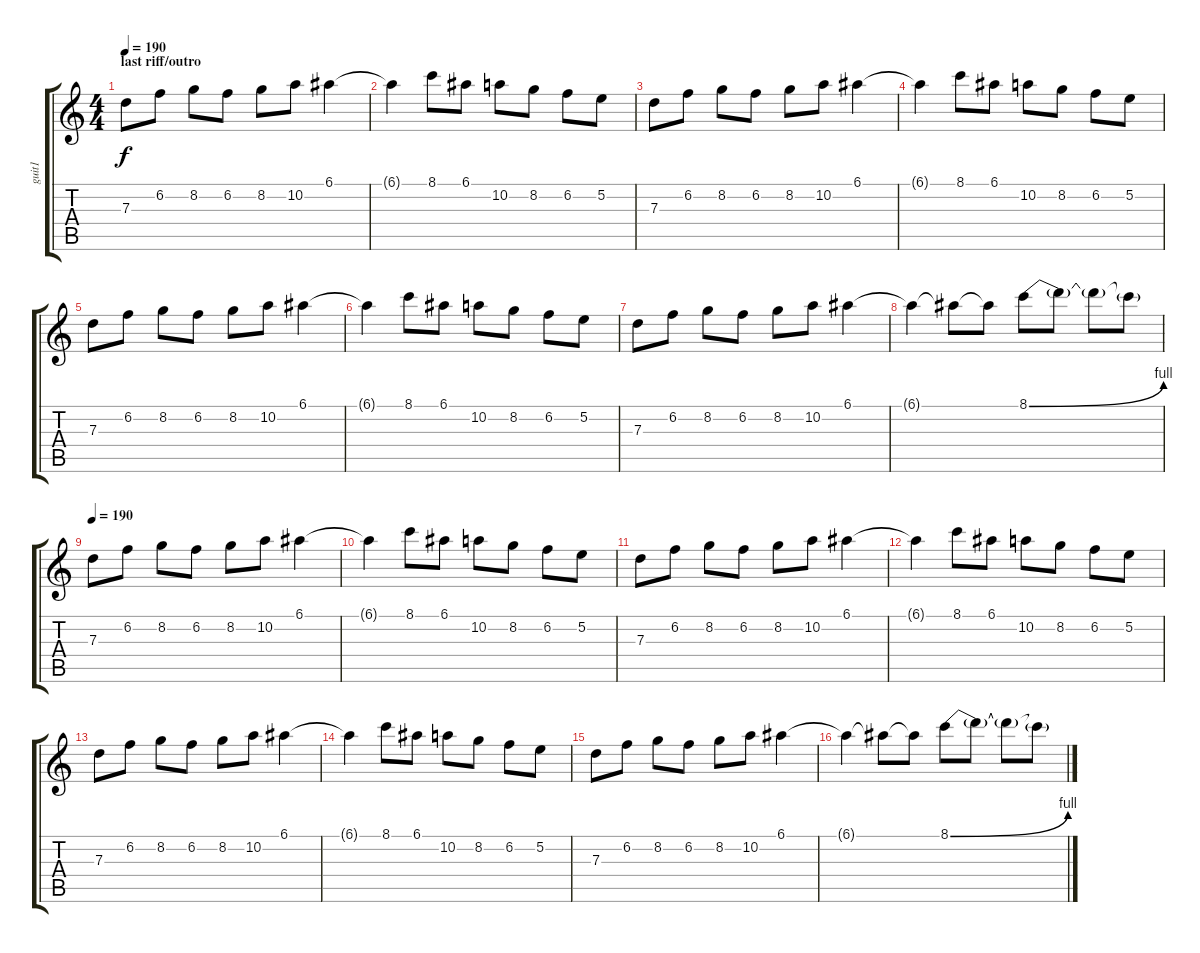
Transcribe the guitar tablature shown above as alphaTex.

\track ("guit1" "guit1") {instrument electricguitarclean}
\staff {score tabs}
\tuning (E4 B3 G3 D3 A2 D2) {hide}
\ts (4 4)
\section ("" "last riff/outro")
\tempo 190
\clef g2
\ks c
7.3.8{dy f instrument distortionguitar} 6.2.8 8.2.8 6.2.8 8.2.8 10.2.8 6.1.4 |
6.1{t}.4 8.1.8 6.1.8 10.2.8 8.2.8 6.2.8 5.2.8 |
7.3.8 6.2.8 8.2.8 6.2.8 8.2.8 10.2.8 6.1.4 |
6.1{t}.4 8.1.8 6.1.8 10.2.8 8.2.8 6.2.8 5.2.8 |
7.3.8 6.2.8 8.2.8 6.2.8 8.2.8 10.2.8 6.1.4 |
6.1{t}.4 8.1.8 6.1.8 10.2.8 8.2.8 6.2.8 5.2.8 |
7.3.8 6.2.8 8.2.8 6.2.8 8.2.8 10.2.8 6.1.4 |
6.1{t}.4 6.1{t}.8 6.1{t}.8 8.1{be (bend 0 0 60 4)}.8 8.1{t}.8 8.1{t}.8 8.1{t}.8 |
\tempo 190
7.3.8{instrument distortionguitar} 6.2.8 8.2.8 6.2.8 8.2.8 10.2.8 6.1.4 |
6.1{t}.4 8.1.8 6.1.8 10.2.8 8.2.8 6.2.8 5.2.8 |
7.3.8 6.2.8 8.2.8 6.2.8 8.2.8 10.2.8 6.1.4 |
6.1{t}.4 8.1.8 6.1.8 10.2.8 8.2.8 6.2.8 5.2.8 |
7.3.8 6.2.8 8.2.8 6.2.8 8.2.8 10.2.8 6.1.4 |
6.1{t}.4 8.1.8 6.1.8 10.2.8 8.2.8 6.2.8 5.2.8 |
7.3.8 6.2.8 8.2.8 6.2.8 8.2.8 10.2.8 6.1.4 |
6.1{t}.4 6.1{t}.8 6.1{t}.8 8.1{be (bend 0 0 60 4)}.8 8.1{t}.8 8.1{t}.8 8.1{t}.8
